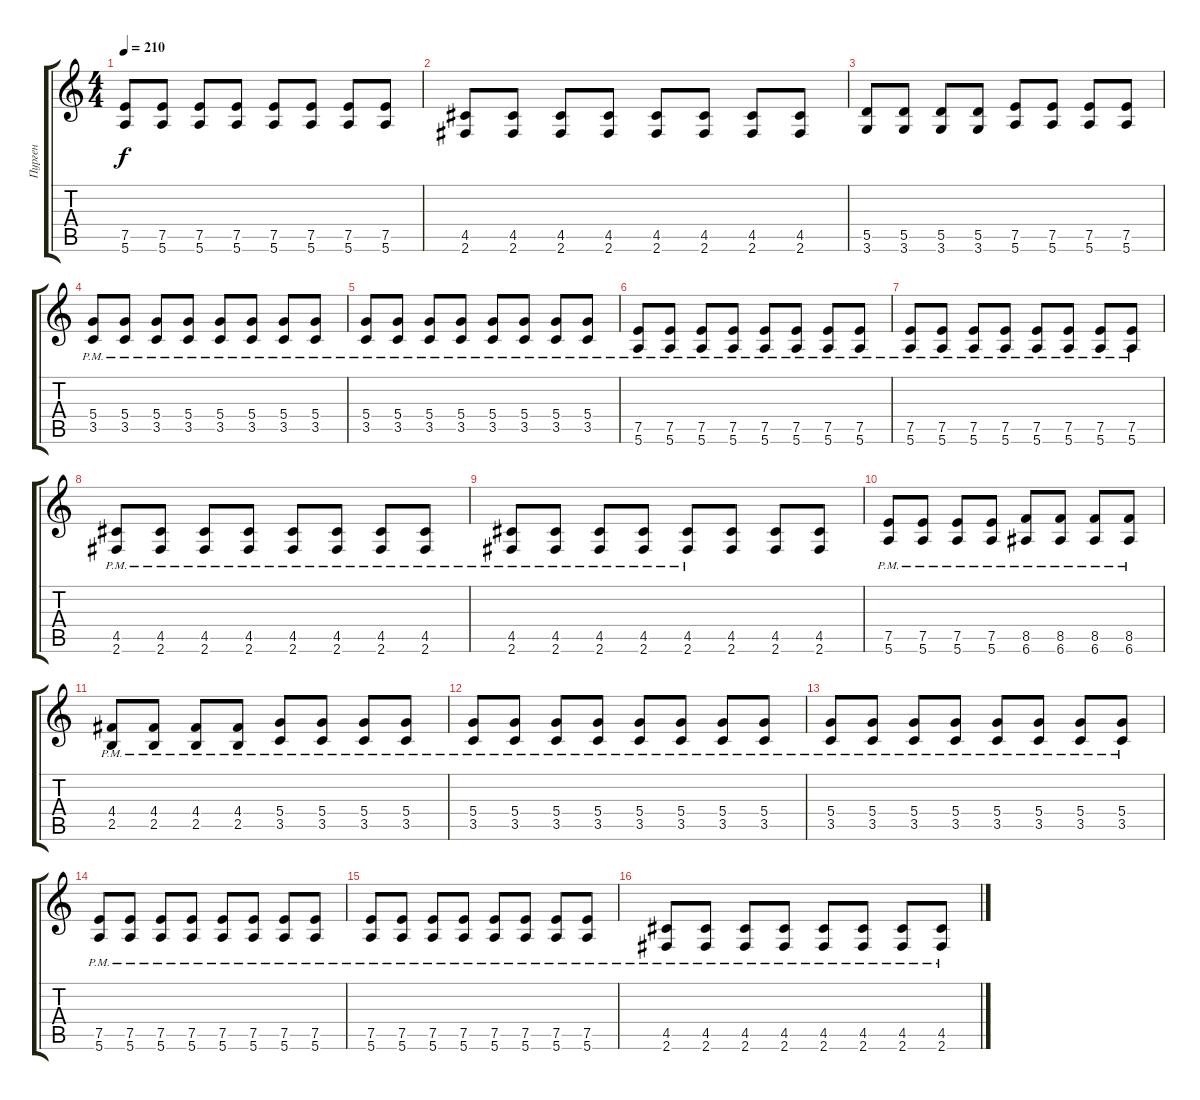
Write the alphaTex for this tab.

\track ("Пурген" "Пурген") {instrument distortionguitar}
\staff {score tabs}
\tuning (E4 B3 G3 D3 A2 E2) {hide}
\ts (4 4)
\tempo 210
\clef g2
\ks c
(7.5 5.6).8{dy f} (7.5 5.6).8 (7.5 5.6).8 (7.5 5.6).8 (7.5 5.6).8 (7.5 5.6).8 (7.5 5.6).8 (7.5 5.6).8 |
(4.5 2.6).8 (4.5 2.6).8 (4.5 2.6).8 (4.5 2.6).8 (4.5 2.6).8 (4.5 2.6).8 (4.5 2.6).8 (4.5 2.6).8 |
(5.5 3.6).8 (5.5 3.6).8 (5.5 3.6).8 (5.5 3.6).8 (7.5 5.6).8 (7.5 5.6).8 (7.5 5.6).8 (7.5 5.6).8 |
(5.4{pm} 3.5{pm}).8 (5.4{pm} 3.5{pm}).8 (5.4{pm} 3.5{pm}).8 (5.4{pm} 3.5{pm}).8 (5.4{pm} 3.5{pm}).8 (5.4{pm} 3.5{pm}).8 (5.4{pm} 3.5{pm}).8 (5.4{pm} 3.5{pm}).8 |
(5.4{pm} 3.5{pm}).8 (5.4{pm} 3.5{pm}).8 (5.4{pm} 3.5{pm}).8 (5.4{pm} 3.5{pm}).8 (5.4{pm} 3.5{pm}).8 (5.4{pm} 3.5{pm}).8 (5.4{pm} 3.5{pm}).8 (5.4{pm} 3.5{pm}).8 |
(7.5{pm} 5.6{pm}).8 (7.5{pm} 5.6{pm}).8 (7.5{pm} 5.6{pm}).8 (7.5{pm} 5.6{pm}).8 (7.5{pm} 5.6{pm}).8 (7.5{pm} 5.6{pm}).8 (7.5{pm} 5.6{pm}).8 (7.5{pm} 5.6{pm}).8 |
(7.5{pm} 5.6{pm}).8 (7.5{pm} 5.6{pm}).8 (7.5{pm} 5.6{pm}).8 (7.5{pm} 5.6{pm}).8 (7.5{pm} 5.6{pm}).8 (7.5{pm} 5.6{pm}).8 (7.5{pm} 5.6{pm}).8 (7.5{pm} 5.6{pm}).8 |
(4.5{pm} 2.6{pm}).8 (4.5{pm} 2.6{pm}).8 (4.5{pm} 2.6{pm}).8 (4.5{pm} 2.6{pm}).8 (4.5{pm} 2.6{pm}).8 (4.5{pm} 2.6{pm}).8 (4.5{pm} 2.6{pm}).8 (4.5{pm} 2.6{pm}).8 |
(4.5{pm} 2.6{pm}).8 (4.5{pm} 2.6{pm}).8 (4.5{pm} 2.6{pm}).8 (4.5{pm} 2.6{pm}).8 (4.5{pm} 2.6{pm}).8 (4.5 2.6).8 (4.5 2.6).8 (4.5 2.6).8 |
(7.5{pm} 5.6{pm}).8 (7.5{pm} 5.6{pm}).8 (7.5{pm} 5.6{pm}).8 (7.5{pm} 5.6{pm}).8 (8.5{pm} 6.6{pm}).8 (8.5{pm} 6.6{pm}).8 (8.5{pm} 6.6{pm}).8 (8.5{pm} 6.6{pm}).8 |
(4.4{pm} 2.5{pm}).8 (4.4{pm} 2.5{pm}).8 (4.4{pm} 2.5{pm}).8 (4.4{pm} 2.5{pm}).8 (5.4{pm} 3.5{pm}).8 (5.4{pm} 3.5{pm}).8 (5.4{pm} 3.5{pm}).8 (5.4{pm} 3.5{pm}).8 |
(5.4{pm} 3.5{pm}).8 (5.4{pm} 3.5{pm}).8 (5.4{pm} 3.5{pm}).8 (5.4{pm} 3.5{pm}).8 (5.4{pm} 3.5{pm}).8 (5.4{pm} 3.5{pm}).8 (5.4{pm} 3.5{pm}).8 (5.4{pm} 3.5{pm}).8 |
(5.4{pm} 3.5{pm}).8 (5.4{pm} 3.5{pm}).8 (5.4{pm} 3.5{pm}).8 (5.4{pm} 3.5{pm}).8 (5.4{pm} 3.5{pm}).8 (5.4{pm} 3.5{pm}).8 (5.4{pm} 3.5{pm}).8 (5.4{pm} 3.5{pm}).8 |
(7.5{pm} 5.6{pm}).8 (7.5{pm} 5.6{pm}).8 (7.5{pm} 5.6{pm}).8 (7.5{pm} 5.6{pm}).8 (7.5{pm} 5.6{pm}).8 (7.5{pm} 5.6{pm}).8 (7.5{pm} 5.6{pm}).8 (7.5{pm} 5.6{pm}).8 |
(7.5{pm} 5.6{pm}).8 (7.5{pm} 5.6{pm}).8 (7.5{pm} 5.6{pm}).8 (7.5{pm} 5.6{pm}).8 (7.5{pm} 5.6{pm}).8 (7.5{pm} 5.6{pm}).8 (7.5{pm} 5.6{pm}).8 (7.5{pm} 5.6{pm}).8 |
(4.5{pm} 2.6{pm}).8 (4.5{pm} 2.6{pm}).8 (4.5{pm} 2.6{pm}).8 (4.5{pm} 2.6{pm}).8 (4.5{pm} 2.6{pm}).8 (4.5{pm} 2.6{pm}).8 (4.5{pm} 2.6{pm}).8 (4.5{pm} 2.6{pm}).8
